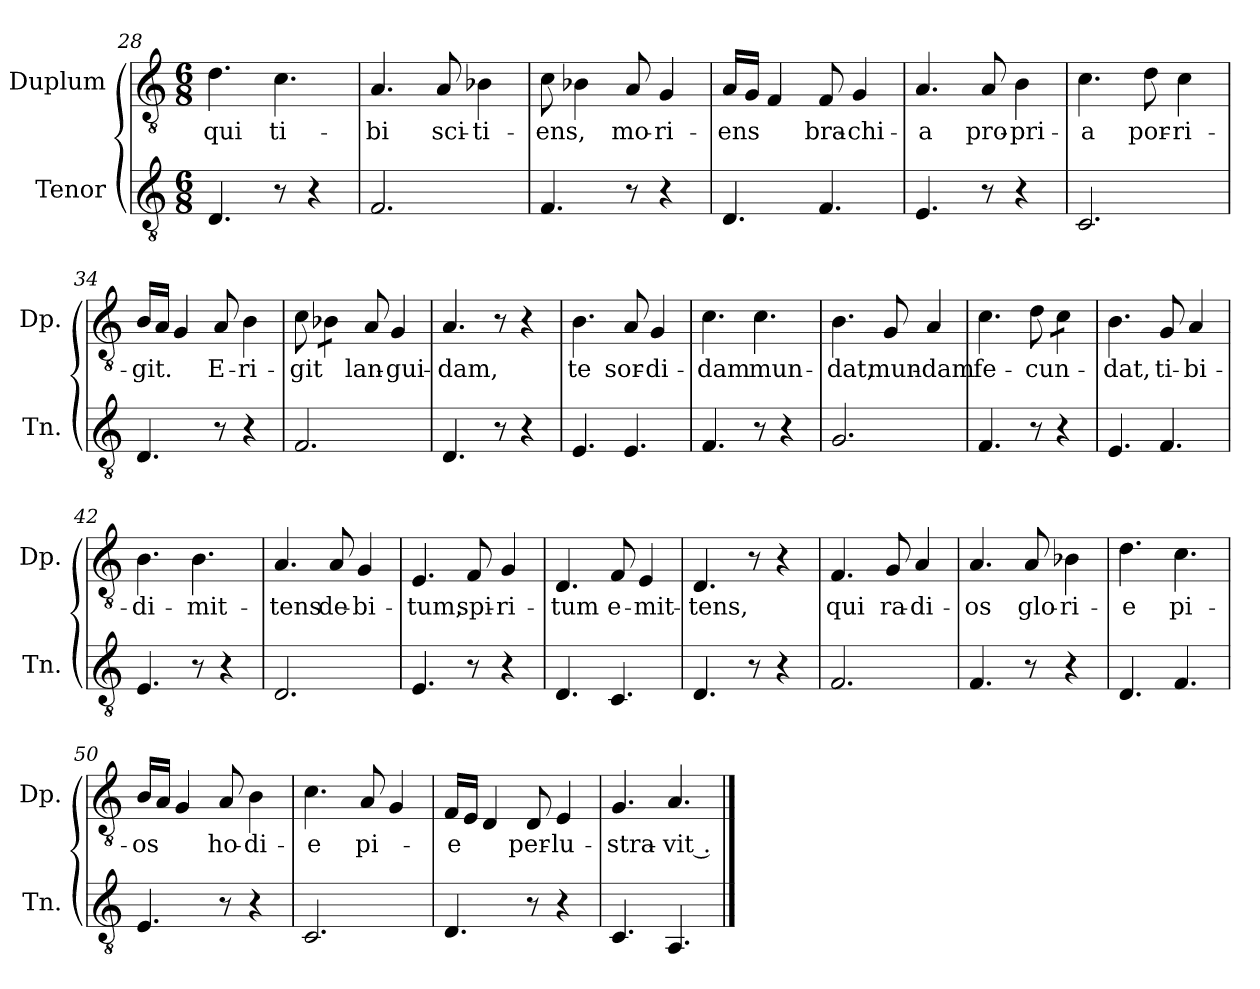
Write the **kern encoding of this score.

**kern	**kern	**text
*part2	*part1	*part1
*staff2	*staff1	*staff1
*I"Tenor	*I"Duplum	*
*I'Tn.	*I'Dp.	*
*clefGv2	*clefGv2	*
*k[]	*k[]	*
*M6/8	*M6/8	*
=28	=28	=28
!	!	!LO:LY:b
4.D/	4.d\	qui
!	!	!LO:LY:b
8r	4.c\	ti-
4r	.	.
=29	=29	=29
!	!	!LO:LY:b
2.F/	4.A/	-bi
!	!	!LO:LY:b
.	8A/	sci-
!	!	!LO:LY:b
.	4B-i\	-ti-
=30	=30	=30
!	!	!LO:LY:b
4.F/	8c\	-ens,
.	4B-i\	.
!	!	!LO:LY:b
8r	8A/	mo-
!	!	!LO:LY:b
4r	4G/	-ri-
=31	=31	=31
!	!	!LO:LY:b
4.D/	16A/LL	-ens
.	16G/JJ	.
.	4F/	.
!	!	!LO:LY:b
4.F/	8F/	bra-
!	!	!LO:LY:b
.	4G/	-chi-
=32	=32	=32
!	!	!LO:LY:b
4.E/	4.A/	-a
!	!	!LO:LY:b
8r	8A/	pro-
!	!	!LO:LY:b
4r	4B\	-pri-
=33	=33	=33
!	!	!LO:LY:b
2.C/	4.c\	-a
!	!	!LO:LY:b
.	8d\	por-
!	!	!LO:LY:b
.	4c\	-ri-
!!LO:LB:g=z
=34	=34	=34
!	!	!LO:LY:b
4.D/	16B/LL	-git.
.	16A/JJ	.
.	4G/	.
!	!	!LO:LY:b
8r	8A/	E-
!	!	!LO:LY:b
4r	4B\	-ri-
=35	=35	=35
!	!	!LO:LY:b
2.F/	8c\	-git
*	*tremolo	*
.	8B-i\L	.
.	8B-i\J	.
*	*Xtremolo	*
!	!	!LO:LY:b
.	8A/	lan-
!	!	!LO:LY:b
.	4G/	-gui-
=36	=36	=36
!	!	!LO:LY:b
4.D/	4.A/	-dam,
8r	8r	.
4r	4r	.
=37	=37	=37
!	!	!LO:LY:b
4.E/	4.B\	te
!	!	!LO:LY:b
4.E/	8A/	sor-
!	!	!LO:LY:b
.	4G/	-di-
=38	=38	=38
!	!	!LO:LY:b
4.F/	4.c\	-dam
!	!	!LO:LY:b
8r	4.c\	mun-
4r	.	.
=39	=39	=39
!	!	!LO:LY:b
2.G/	4.B\	-dat,
!	!	!LO:LY:b
.	8G/	mun-
!	!	!LO:LY:b
.	4A/	-dam
=40	=40	=40
!	!	!LO:LY:b
4.F/	4.c\	fe-
!	!	!LO:LY:b
8r	8d\	-cun-
*	*tremolo	*
4r	8c\L	.
.	8c\J	.
*	*Xtremolo	*
=41	=41	=41
!	!	!LO:LY:b
4.E/	4.B\	-dat,
!	!	!LO:LY:b
4.F/	8G/	ti-
!	!	!LO:LY:b
.	4A/	-bi-
!!LO:PB:g=z
=42	=42	=42
!	!	!LO:LY:b
4.E/	4.B\	-di-
!	!	!LO:LY:b
8r	4.B\	-mit-
4r	.	.
=43	=43	=43
!	!	!LO:LY:b
2.D/	4.A/	-tens
!	!	!LO:LY:b
.	8A/	de-
!	!	!LO:LY:b
.	4G/	-bi-
=44	=44	=44
!	!	!LO:LY:b
4.E/	4.E/	-tum,
!	!	!LO:LY:b
8r	8F/	spi-
!	!	!LO:LY:b
4r	4G/	-ri-
=45	=45	=45
!	!	!LO:LY:b
4.D/	4.D/	-tum
!	!	!LO:LY:b
4.C/	8F/	e-
!	!	!LO:LY:b
.	4E/	-mit-
=46	=46	=46
!	!	!LO:LY:b
4.D/	4.D/	-tens,
8r	8r	.
4r	4r	.
=47	=47	=47
!	!	!LO:LY:b
2.F/	4.F/	qui
!	!	!LO:LY:b
.	8G/	ra-
!	!	!LO:LY:b
.	4A/	-di-
=48	=48	=48
!	!	!LO:LY:b
4.F/	4.A/	-os
!	!	!LO:LY:b
8r	8A/	glo-
!	!	!LO:LY:b
4r	4B-i\	-ri-
=49	=49	=49
!	!	!LO:LY:b
4.D/	4.d\	-e
!	!	!LO:LY:b
4.F/	4.c\	pi-
=50	=50	=50
!	!	!LO:LY:b
4.E/	16B/LL	-os
.	16A/JJ	.
.	4G/	.
!	!	!LO:LY:b
8r	8A/	ho-
!	!	!LO:LY:b
4r	4B\	-di-
!!LO:LB:g=z
=51	=51	=51
!	!	!LO:LY:b
2.C/	4.c\	-e
!	!	!LO:LY:b
.	8A/	pi-
.	4G/	.
=52	=52	=52
!	!	!LO:LY:b
4.D/	16F/LL	-e
.	16E/JJ	.
.	4D/	.
!	!	!LO:LY:b
8r	8D/	per-
!	!	!LO:LY:b
4r	4E/	-lu-
=53	=53	=53
!	!	!LO:LY:b
4.C/	4.G/	-stra-
!	!	!LO:LY:b
4.AA/	4.A/	-vit .
==	==	==
*-	*-	*-
